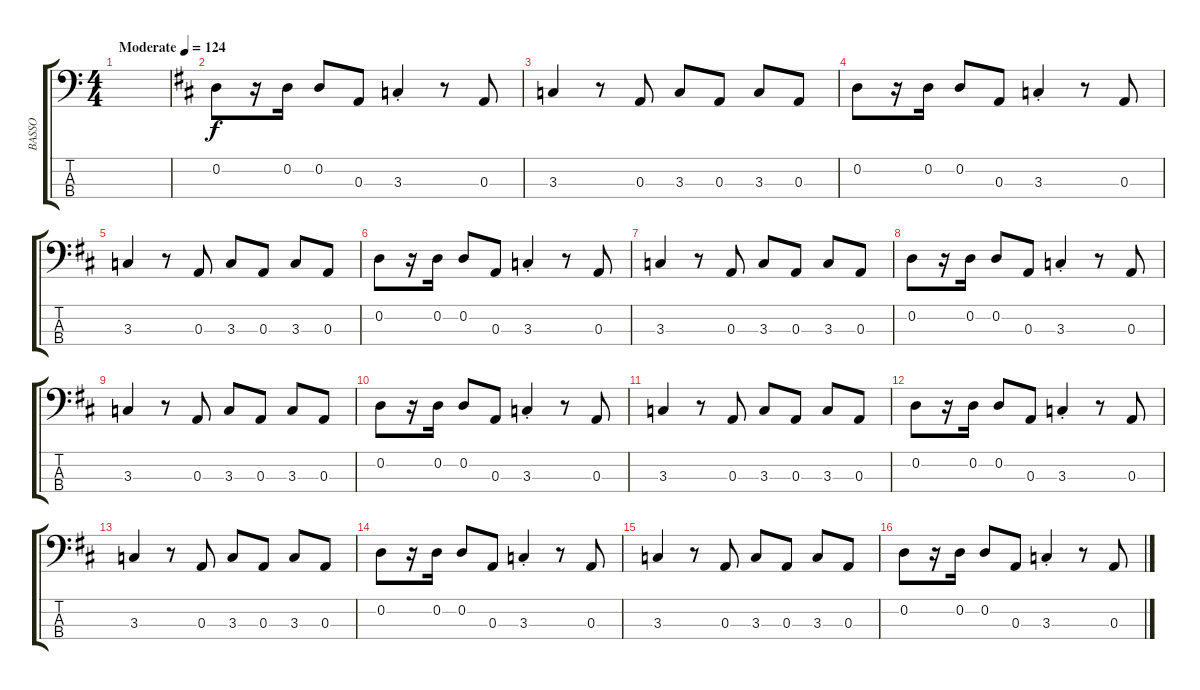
\track ("BASSO" "BASSO") {instrument electricbasspick}
\staff {score tabs}
\tuning (G2 D2 A1 E1) {hide}
\ts (4 4)
\tempo (124 "Moderate")
\clef f4
\ks c
|
\ks d
0.2.8 r.16 0.2.16 0.2.8 0.3.8 3.3{st}.4 r.8 0.3.8 |
3.3.4 r.8 0.3.8 3.3.8 0.3.8 3.3.8 0.3.8 |
0.2.8 r.16 0.2.16 0.2.8 0.3.8 3.3{st}.4 r.8 0.3.8 |
3.3.4 r.8 0.3.8 3.3.8 0.3.8 3.3.8 0.3.8 |
0.2.8 r.16 0.2.16 0.2.8 0.3.8 3.3{st}.4 r.8 0.3.8 |
3.3.4 r.8 0.3.8 3.3.8 0.3.8 3.3.8 0.3.8 |
0.2.8 r.16 0.2.16 0.2.8 0.3.8 3.3{st}.4 r.8 0.3.8 |
3.3.4 r.8 0.3.8 3.3.8 0.3.8 3.3.8 0.3.8 |
0.2.8 r.16 0.2.16 0.2.8 0.3.8 3.3{st}.4 r.8 0.3.8 |
3.3.4 r.8 0.3.8 3.3.8 0.3.8 3.3.8 0.3.8 |
0.2.8 r.16 0.2.16 0.2.8 0.3.8 3.3{st}.4 r.8 0.3.8 |
3.3.4 r.8 0.3.8 3.3.8 0.3.8 3.3.8 0.3.8 |
0.2.8 r.16 0.2.16 0.2.8 0.3.8 3.3{st}.4 r.8 0.3.8 |
3.3.4 r.8 0.3.8 3.3.8 0.3.8 3.3.8 0.3.8 |
0.2.8 r.16 0.2.16 0.2.8 0.3.8 3.3{st}.4 r.8 0.3.8
